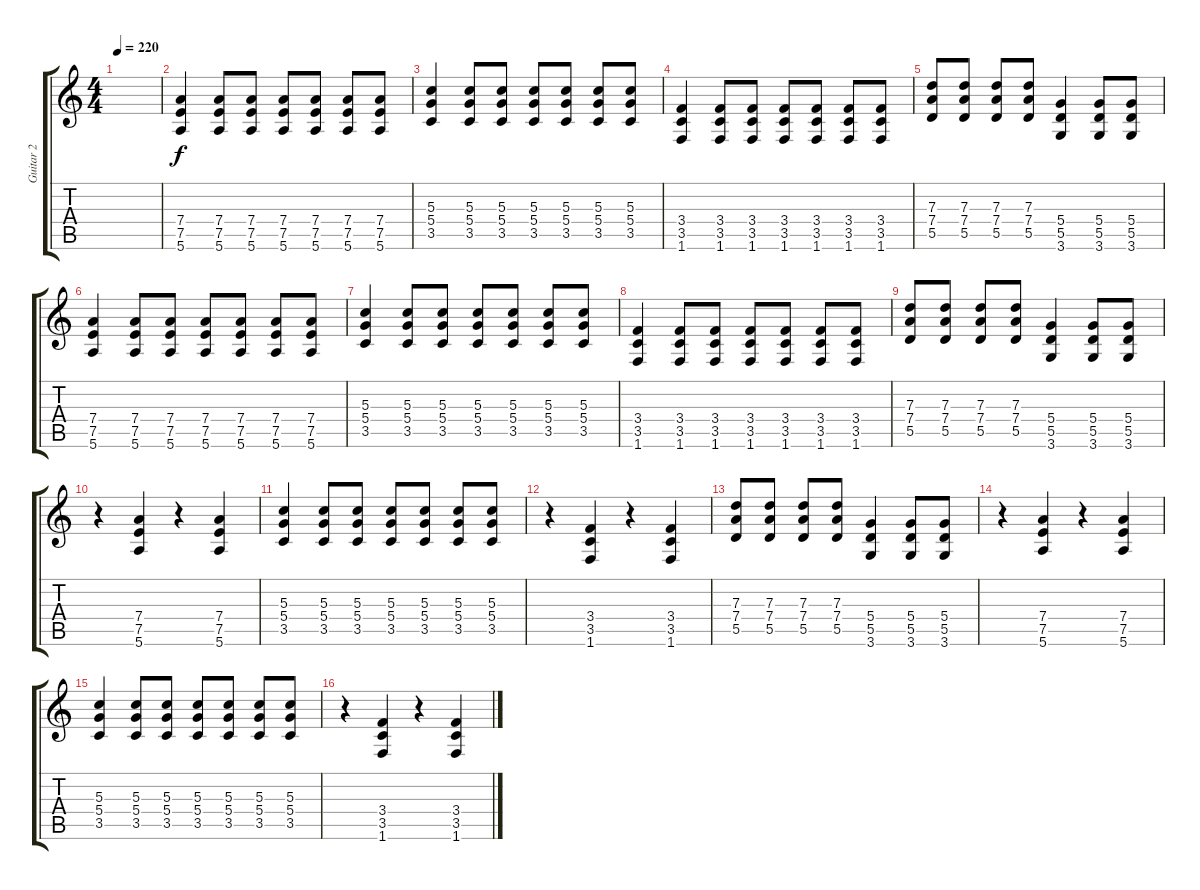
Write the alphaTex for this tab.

\track ("Guitar 2" "Guitar 2") {instrument distortionguitar}
\staff {score tabs}
\tuning (E4 B3 G3 D3 A2 E2) {hide}
\ts (4 4)
\tempo 220
\clef g2
\ks c
|
(7.4 7.5 5.6).4 (7.4 7.5 5.6).8 (7.4 7.5 5.6).8 (7.4 7.5 5.6).8 (7.4 7.5 5.6).8 (7.4 7.5 5.6).8 (7.4 7.5 5.6).8 |
(5.3 5.4 3.5).4 (5.3 5.4 3.5).8 (5.3 5.4 3.5).8 (5.3 5.4 3.5).8 (5.3 5.4 3.5).8 (5.3 5.4 3.5).8 (5.3 5.4 3.5).8 |
(3.4 3.5 1.6).4 (3.4 3.5 1.6).8 (3.4 3.5 1.6).8 (3.4 3.5 1.6).8 (3.4 3.5 1.6).8 (3.4 3.5 1.6).8 (3.4 3.5 1.6).8 |
(7.3 7.4 5.5).8 (7.3 7.4 5.5).8 (7.3 7.4 5.5).8 (7.3 7.4 5.5).8 (5.4 5.5 3.6).4 (5.4 5.5 3.6).8 (5.4 5.5 3.6).8 |
(7.4 7.5 5.6).4 (7.4 7.5 5.6).8 (7.4 7.5 5.6).8 (7.4 7.5 5.6).8 (7.4 7.5 5.6).8 (7.4 7.5 5.6).8 (7.4 7.5 5.6).8 |
(5.3 5.4 3.5).4 (5.3 5.4 3.5).8 (5.3 5.4 3.5).8 (5.3 5.4 3.5).8 (5.3 5.4 3.5).8 (5.3 5.4 3.5).8 (5.3 5.4 3.5).8 |
(3.4 3.5 1.6).4 (3.4 3.5 1.6).8 (3.4 3.5 1.6).8 (3.4 3.5 1.6).8 (3.4 3.5 1.6).8 (3.4 3.5 1.6).8 (3.4 3.5 1.6).8 |
(7.3 7.4 5.5).8 (7.3 7.4 5.5).8 (7.3 7.4 5.5).8 (7.3 7.4 5.5).8 (5.4 5.5 3.6).4 (5.4 5.5 3.6).8 (5.4 5.5 3.6).8 |
r.4 (7.4 7.5 5.6).4 r.4 (7.4 7.5 5.6).4 |
(5.3 5.4 3.5).4 (5.3 5.4 3.5).8 (5.3 5.4 3.5).8 (5.3 5.4 3.5).8 (5.3 5.4 3.5).8 (5.3 5.4 3.5).8 (5.3 5.4 3.5).8 |
r.4 (3.4 3.5 1.6).4 r.4 (3.4 3.5 1.6).4 |
(7.3 7.4 5.5).8 (7.3 7.4 5.5).8 (7.3 7.4 5.5).8 (7.3 7.4 5.5).8 (5.4 5.5 3.6).4 (5.4 5.5 3.6).8 (5.4 5.5 3.6).8 |
r.4 (7.4 7.5 5.6).4 r.4 (7.4 7.5 5.6).4 |
(5.3 5.4 3.5).4 (5.3 5.4 3.5).8 (5.3 5.4 3.5).8 (5.3 5.4 3.5).8 (5.3 5.4 3.5).8 (5.3 5.4 3.5).8 (5.3 5.4 3.5).8 |
r.4 (3.4 3.5 1.6).4 r.4 (3.4 3.5 1.6).4
